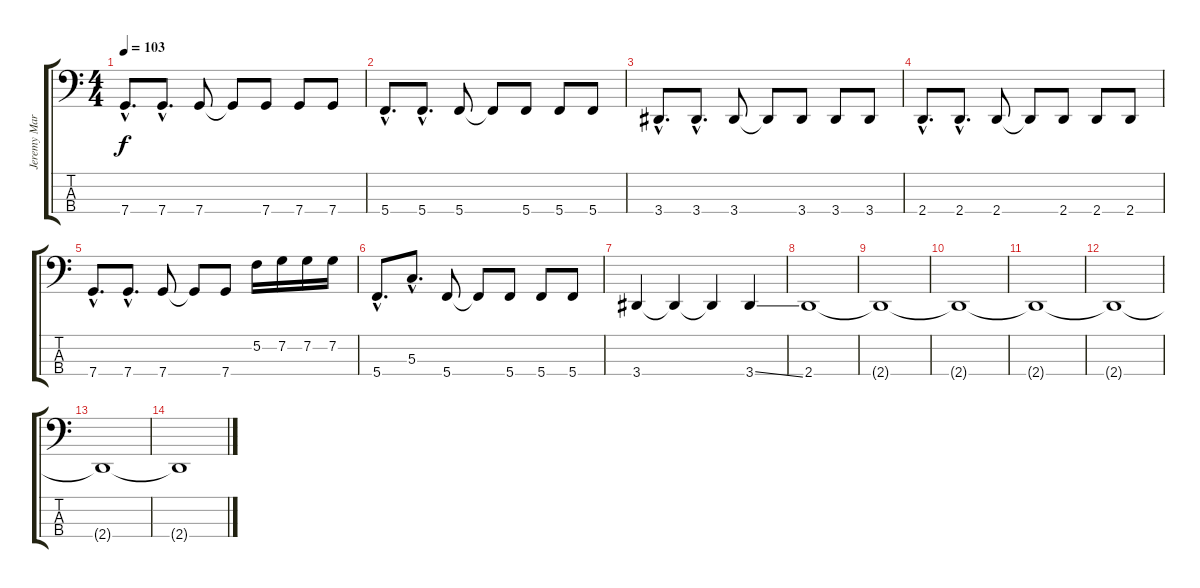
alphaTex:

\track ("Jeremy Marshall (Volume Effect)" "Jeremy Mar") {instrument electricbasspick}
\staff {score tabs}
\tuning (F2 C2 G1 C1) {hide}
\ts (4 4)
\tempo 103
\clef f4
\ks c
7.4{hac}.8{d dy f} 7.4{hac}.8{d} 7.4.8 7.4{t}.8 7.4.8 7.4.8 7.4.8 |
5.4{hac}.8{d} 5.4{hac}.8{d} 5.4.8 5.4{t}.8 5.4.8 5.4.8 5.4.8 |
3.4{hac}.8{d} 3.4{hac}.8{d} 3.4.8 3.4{t}.8 3.4.8 3.4.8 3.4.8 |
2.4{hac}.8{d} 2.4{hac}.8{d} 2.4.8 2.4{t}.8 2.4.8 2.4.8 2.4.8 |
7.4{hac}.8{d} 7.4{hac}.8{d} 7.4.8 7.4{t}.8 7.4.8 5.2.16 7.2.16 7.2.16 7.2.16 |
5.4{hac}.8{d} 5.3{hac}.8{d} 5.4.8 5.4{t}.8 5.4.8 5.4.8 5.4.8 |
3.4.4 3.4{t}.4 3.4{t}.4 3.4{ss}.4 |
2.4.1 |
2.4{t}.1 |
2.4{t}.1 |
2.4{t}.1 |
2.4{t}.1 |
2.4{t}.1 |
2.4{t}.1
